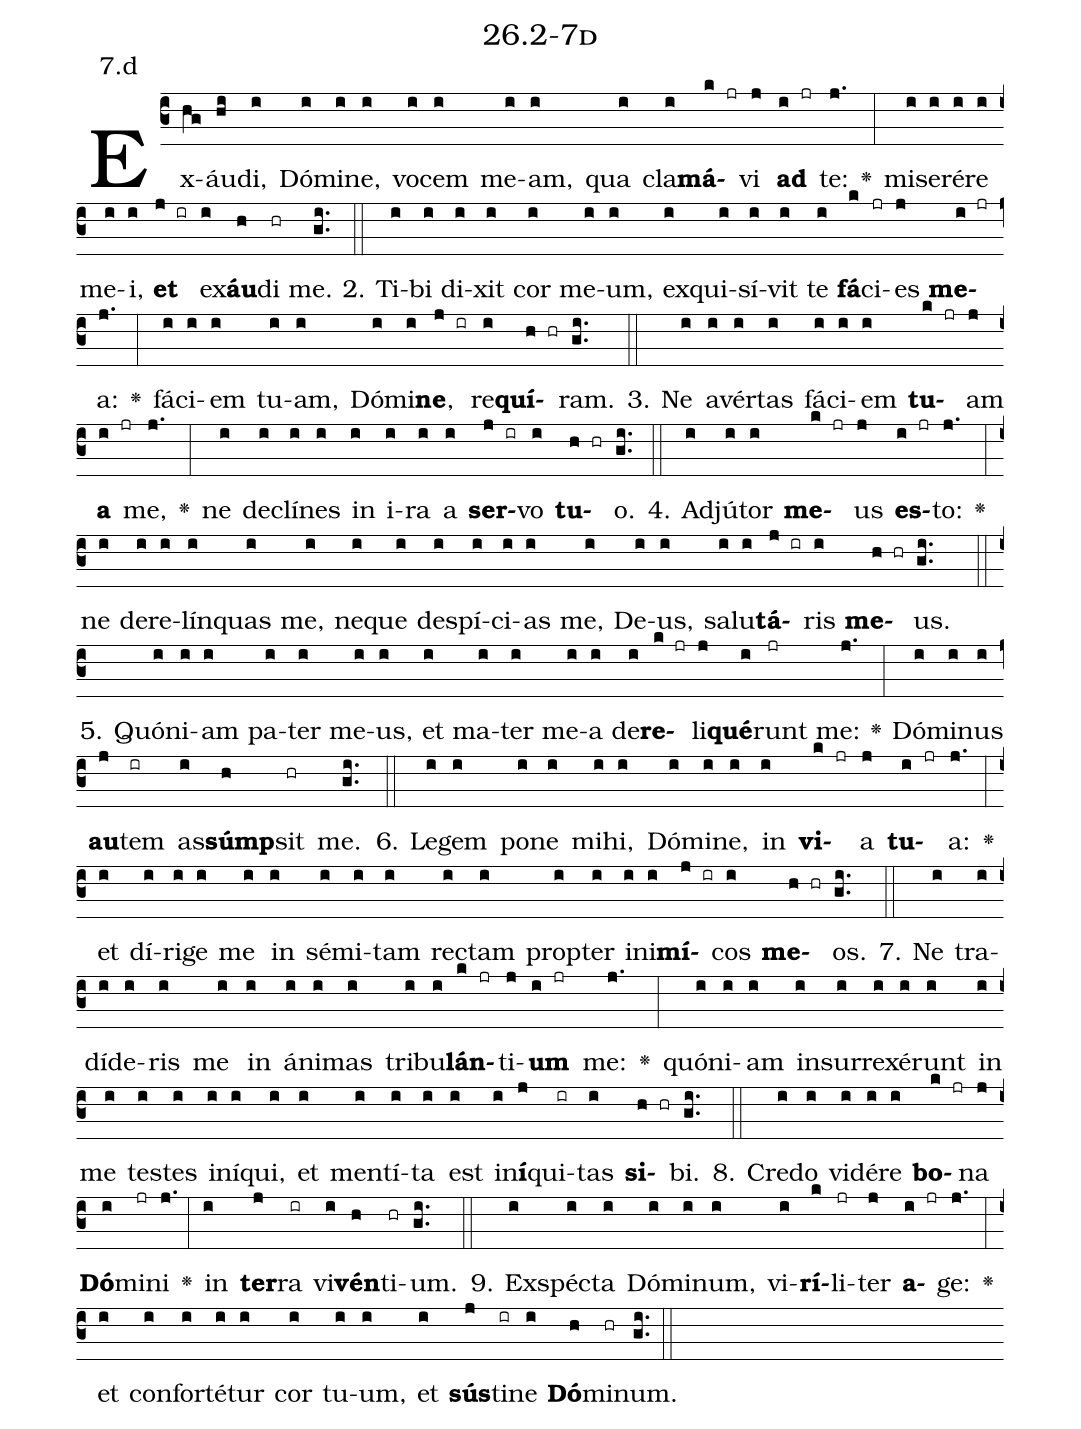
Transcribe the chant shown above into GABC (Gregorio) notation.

name: 26.2-7d;
annotation: 7.d;
%%
(c3)Ex(hg)áu(hi)di,(i) Dó(i)mi(i)ne,(i) vo(i)cem(i) me(i)am,(i) qua(i) cla(i)<b>má</b>(k jr)vi(j) <b>ad</b>(i jr) te:(j.) <v>\greheightstar</v>(:) mi(i)se(i)ré(i)re(i) me(i)i,(i) <b>et</b>(j ir) ex(i)<b>áu</b>(h)di(hr) me.(gi..) (::)
2. Ti(i)bi(i) di(i)xit(i) cor(i) me(i)um,(i) ex(i)qui(i)sí(i)vit(i) te(i) <b>fá</b>(k)ci(jr)es(j) <b>me</b>(i jr)a:(j.) <v>\greheightstar</v>(:) fá(i)ci(i)em(i) tu(i)am,(i) Dó(i)mi(i)<b>ne</b>,(j ir) re(i)<b>quí</b>(h hr)ram.(gi..) (::)
3. Ne(i) a(i)vér(i)tas(i) fá(i)ci(i)em(i) <b>tu</b>(k jr)am(j) <b>a</b>(i jr) me,(j.) <v>\greheightstar</v>(:) ne(i) de(i)clí(i)nes(i) in(i) i(i)ra(i) a(i) <b>ser</b>(j ir)vo(i) <b>tu</b>(h hr)o.(gi..) (::)
4. Ad(i)jú(i)tor(i) <b>me</b>(k jr)us(j) <b>es</b>(i jr)to:(j.) <v>\greheightstar</v>(:) ne(i) de(i)re(i)lín(i)quas(i) me,(i) ne(i)que(i) de(i)spí(i)ci(i)as(i) me,(i) De(i)us,(i) sa(i)lu(i)<b>tá</b>(j ir)ris(i) <b>me</b>(h hr)us.(gi..) (::)
5. Quón(i)i(i)am(i) pa(i)ter(i) me(i)us,(i) et(i) ma(i)ter(i) me(i)a(i) de(i)<b>re</b>(k jr)li(j)<b>qué</b>(i)runt(jr) me:(j.) <v>\greheightstar</v>(:) Dó(i)mi(i)nus(i) <b>au</b>(j)tem(ir) as(i)<b>súmp</b>(h)sit(hr) me.(gi..) (::)
6. Le(i)gem(i) po(i)ne(i) mi(i)hi,(i) Dó(i)mi(i)ne,(i) in(i) <b>vi</b>(k jr)a(j) <b>tu</b>(i jr)a:(j.) <v>\greheightstar</v>(:) et(i) dí(i)ri(i)ge(i) me(i) in(i) sé(i)mi(i)tam(i) rec(i)tam(i) prop(i)ter(i) in(i)i(i)<b>mí</b>(j ir)cos(i) <b>me</b>(h hr)os.(gi..) (::)
7. Ne(i) tra(i)dí(i)de(i)ris(i) me(i) in(i) á(i)ni(i)mas(i) tri(i)bu(i)<b>lán</b>(k jr)ti(j)<b>um</b>(i jr) me:(j.) <v>\greheightstar</v>(:) quón(i)i(i)am(i) in(i)sur(i)re(i)xé(i)runt(i) in(i) me(i) tes(i)tes(i) in(i)í(i)qui,(i) et(i) men(i)tí(i)ta(i) est(i) in(i)<b>í</b>(j)qui(ir)tas(i) <b>si</b>(h hr)bi.(gi..) (::)
8. Cre(i)do(i) vi(i)dé(i)re(i) <b>bo</b>(k jr)na(j) <b>Dó</b>(i)mi(jr)ni(j.) <v>\greheightstar</v>(:) in(i) <b>ter</b>(j)ra(ir) vi(i)<b>vén</b>(h)ti(hr)um.(gi..) (::)
9. Ex(i)spéc(i)ta(i) Dó(i)mi(i)num,(i) vi(i)<b>rí</b>(k)li(jr)ter(j) <b>a</b>(i jr)ge:(j.) <v>\greheightstar</v>(:) et(i) con(i)for(i)té(i)tur(i) cor(i) tu(i)um,(i) et(i) <b>sús</b>(j)ti(ir)ne(i) <b>Dó</b>(h)mi(hr)num.(gi..) (::)
